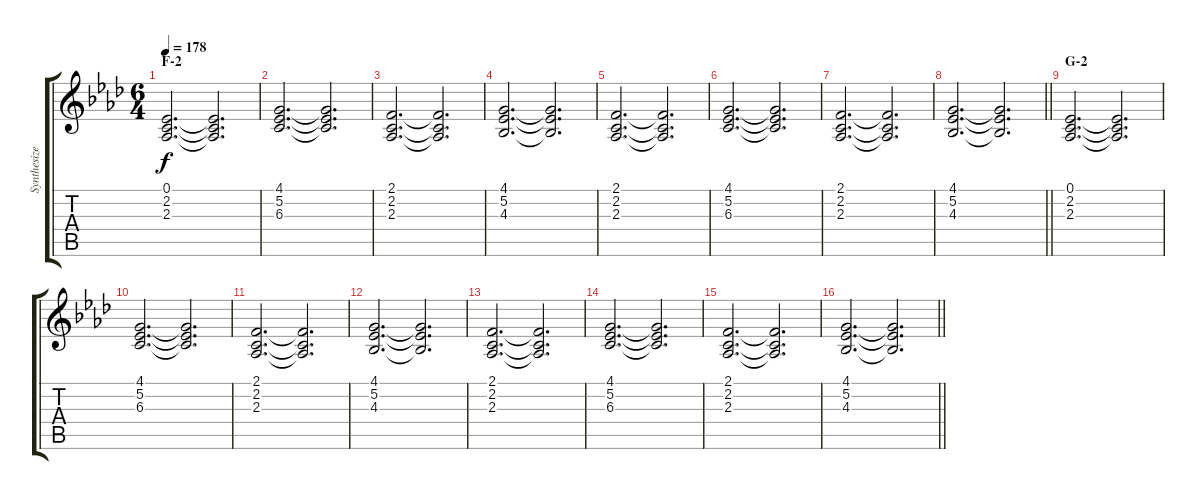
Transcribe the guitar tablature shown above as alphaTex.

\track ("Synthesizer I" "Synthesize") {instrument pad2warm}
\staff {score tabs}
\tuning (Eb4 Bb3 Gb3 Db3 Ab2 Db2) {hide}
\ts (6 4)
\section ("" "F-2")
\tempo 178
\clef g2
\ks ab
(0.1 2.2 2.3).2{d dy f} (0.1{t} 2.2{t} 2.3{t}).2{d} |
(4.1 5.2 6.3).2{d} (4.1{t} 5.2{t} 6.3{t}).2{d} |
(2.1 2.2 2.3).2{d} (2.1{t} 2.2{t} 2.3{t}).2{d} |
(4.1 5.2 4.3).2{d} (4.1{t} 5.2{t} 4.3{t}).2{d} |
(2.1 2.2 2.3).2{d} (2.1{t} 2.2{t} 2.3{t}).2{d} |
(4.1 5.2 6.3).2{d} (4.1{t} 5.2{t} 6.3{t}).2{d} |
(2.1 2.2 2.3).2{d} (2.1{t} 2.2{t} 2.3{t}).2{d} |
\barLineRight lightlight
(4.1 5.2 4.3).2{d} (4.1{t} 5.2{t} 4.3{t}).2{d} |
\section ("" "G-2")
(0.1 2.2 2.3).2{d} (0.1{t} 2.2{t} 2.3{t}).2{d} |
(4.1 5.2 6.3).2{d} (4.1{t} 5.2{t} 6.3{t}).2{d} |
(2.1 2.2 2.3).2{d} (2.1{t} 2.2{t} 2.3{t}).2{d} |
(4.1 5.2 4.3).2{d} (4.1{t} 5.2{t} 4.3{t}).2{d} |
(2.1 2.2 2.3).2{d} (2.1{t} 2.2{t} 2.3{t}).2{d} |
(4.1 5.2 6.3).2{d} (4.1{t} 5.2{t} 6.3{t}).2{d} |
(2.1 2.2 2.3).2{d} (2.1{t} 2.2{t} 2.3{t}).2{d} |
\barLineRight lightlight
(4.1 5.2 4.3).2{d} (4.1{t} 5.2{t} 4.3{t}).2{d}
